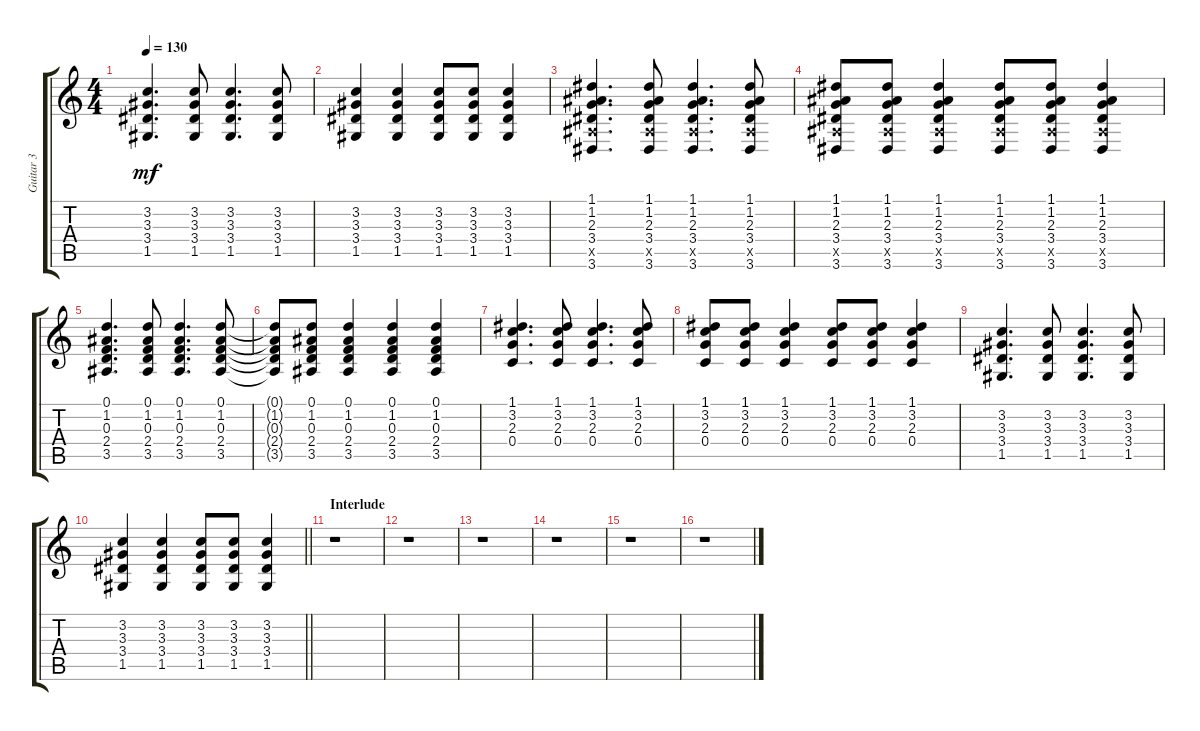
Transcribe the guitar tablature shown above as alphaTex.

\track ("Guitar 3" "Guitar 3") {instrument acousticguitarsteel}
\staff {score tabs}
\tuning (D4 A3 F3 C3 G2 C2) {hide}
\ts (4 4)
\tempo 130
\clef g2
\ks c
(3.2 3.3 3.4 1.5).4{d dy mf} (3.2 3.3 3.4 1.5).8 (3.2 3.3 3.4 1.5).4{d} (3.2 3.3 3.4 1.5).8 |
(3.2 3.3 3.4 1.5).4 (3.2 3.3 3.4 1.5).4 (3.2 3.3 3.4 1.5).8 (3.2 3.3 3.4 1.5).8 (3.2 3.3 3.4 1.5).4 |
(1.1 1.2 2.3 3.4 3.5{x} 3.6).4{d} (1.1 1.2 2.3 3.4 3.5{x} 3.6).8 (1.1 1.2 2.3 3.4 3.5{x} 3.6).4{d} (1.1 1.2 2.3 3.4 3.5{x} 3.6).8 |
(1.1 1.2 2.3 3.4 3.5{x} 3.6).8 (1.1 1.2 2.3 3.4 3.5{x} 3.6).8 (1.1 1.2 2.3 3.4 3.5{x} 3.6).4 (1.1 1.2 2.3 3.4 3.5{x} 3.6).8 (1.1 1.2 2.3 3.4 3.5{x} 3.6).8 (1.1 1.2 2.3 3.4 3.5{x} 3.6).4 |
(0.1 1.2 0.3 2.4 3.5).4{d} (0.1 1.2 0.3 2.4 3.5).8 (0.1 1.2 0.3 2.4 3.5).4{d} (0.1 1.2 0.3 2.4 3.5).8 |
(0.1{t} 1.2{t} 0.3{t} 2.4{t} 3.5{t}).8 (0.1 1.2 0.3 2.4 3.5).8 (0.1 1.2 0.3 2.4 3.5).4 (0.1 1.2 0.3 2.4 3.5).4 (0.1 1.2 0.3 2.4 3.5).4 |
(1.1 3.2 2.3 0.4).4{d} (1.1 3.2 2.3 0.4).8 (1.1 3.2 2.3 0.4).4{d} (1.1 3.2 2.3 0.4).8 |
(1.1 3.2 2.3 0.4).8 (1.1 3.2 2.3 0.4).8 (1.1 3.2 2.3 0.4).4 (1.1 3.2 2.3 0.4).8 (1.1 3.2 2.3 0.4).8 (1.1 3.2 2.3 0.4).4 |
(3.2 3.3 3.4 1.5).4{d} (3.2 3.3 3.4 1.5).8 (3.2 3.3 3.4 1.5).4{d} (3.2 3.3 3.4 1.5).8 |
\barLineRight lightlight
(3.2 3.3 3.4 1.5).4 (3.2 3.3 3.4 1.5).4 (3.2 3.3 3.4 1.5).8 (3.2 3.3 3.4 1.5).8 (3.2 3.3 3.4 1.5).4 |
\section ("" "Interlude")
r.1 |
r.1 |
r.1 |
r.1 |
r.1 |
r.1
